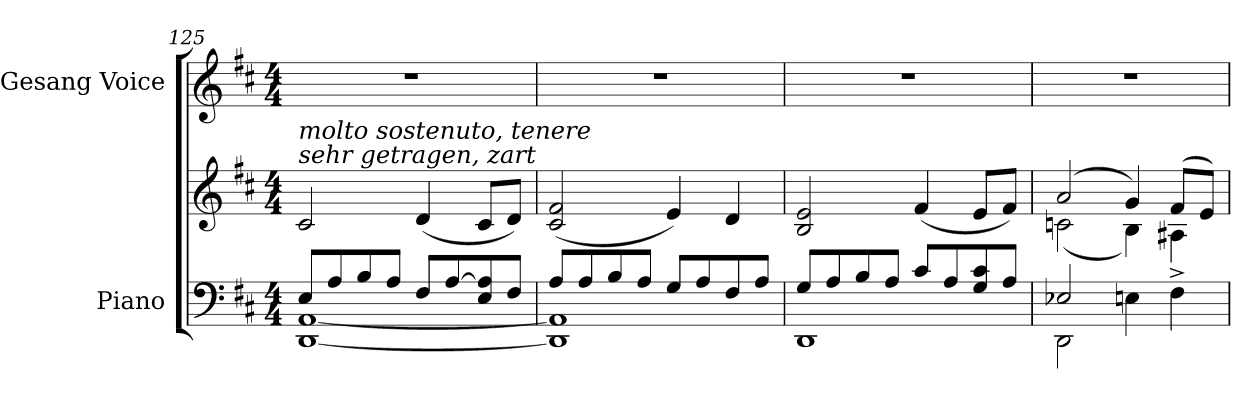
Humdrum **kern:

**kern	**kern	**kern
*part2	*part2	*part1
*staff3	*staff2	*staff1
*I"Piano	*	*I"Gesang Voice
*I'Pno	*	*
*clefF4	*clefG2	*clefG2
*k[f#c#]	*k[f#c#]	*k[f#c#]
*M4/4	*M4/4	*M4/4
=125	=125	=125
*^	*	*
!	!	!LO:TX:i:t=sehr getragen, zart	!
!	!	!LO:TX:i:t=molto sostenuto, tenere	!
8E/L	[1DD [1AA	2c#/	1r
8A/	.	.	.
8B/	.	.	.
8A/J	.	.	.
8F#/L	.	(4d/	.
[8A/	.	.	.
8E/ 8A/]	.	8c#/L	.
8F#/J	.	8d/J)	.
=126	=126	=126	=126
8A/L	1DD] 1AA]	(2c#/ 2f#/	1r
8A/	.	.	.
8B/	.	.	.
8A/J	.	.	.
8G/L	.	4e/)	.
8A/	.	.	.
8F#/	.	4d/	.
8A/J	.	.	.
=127	=127	=127	=127
8G/L	1DD	2B/ 2e/	1r
8A/	.	.	.
8B/	.	.	.
8A/J	.	.	.
8c#/L	.	(4f#/	.
8A/	.	.	.
8G/ 8c#/	.	8e/L	.
8A/J	.	8f#/J)	.
=128	=128	=128	=128
*	*	*^	*
2E-X/	2DD\	(2a/	(2cn\	1r
4En\	2ryy	4g/)	4B\)	.
4F#^\	.	(8f#/L	4A#X\	.
.	.	8e/J)	.	.
*v	*v	*	*	*
*	*v	*v	*
=	=	=
*-	*-	*-
